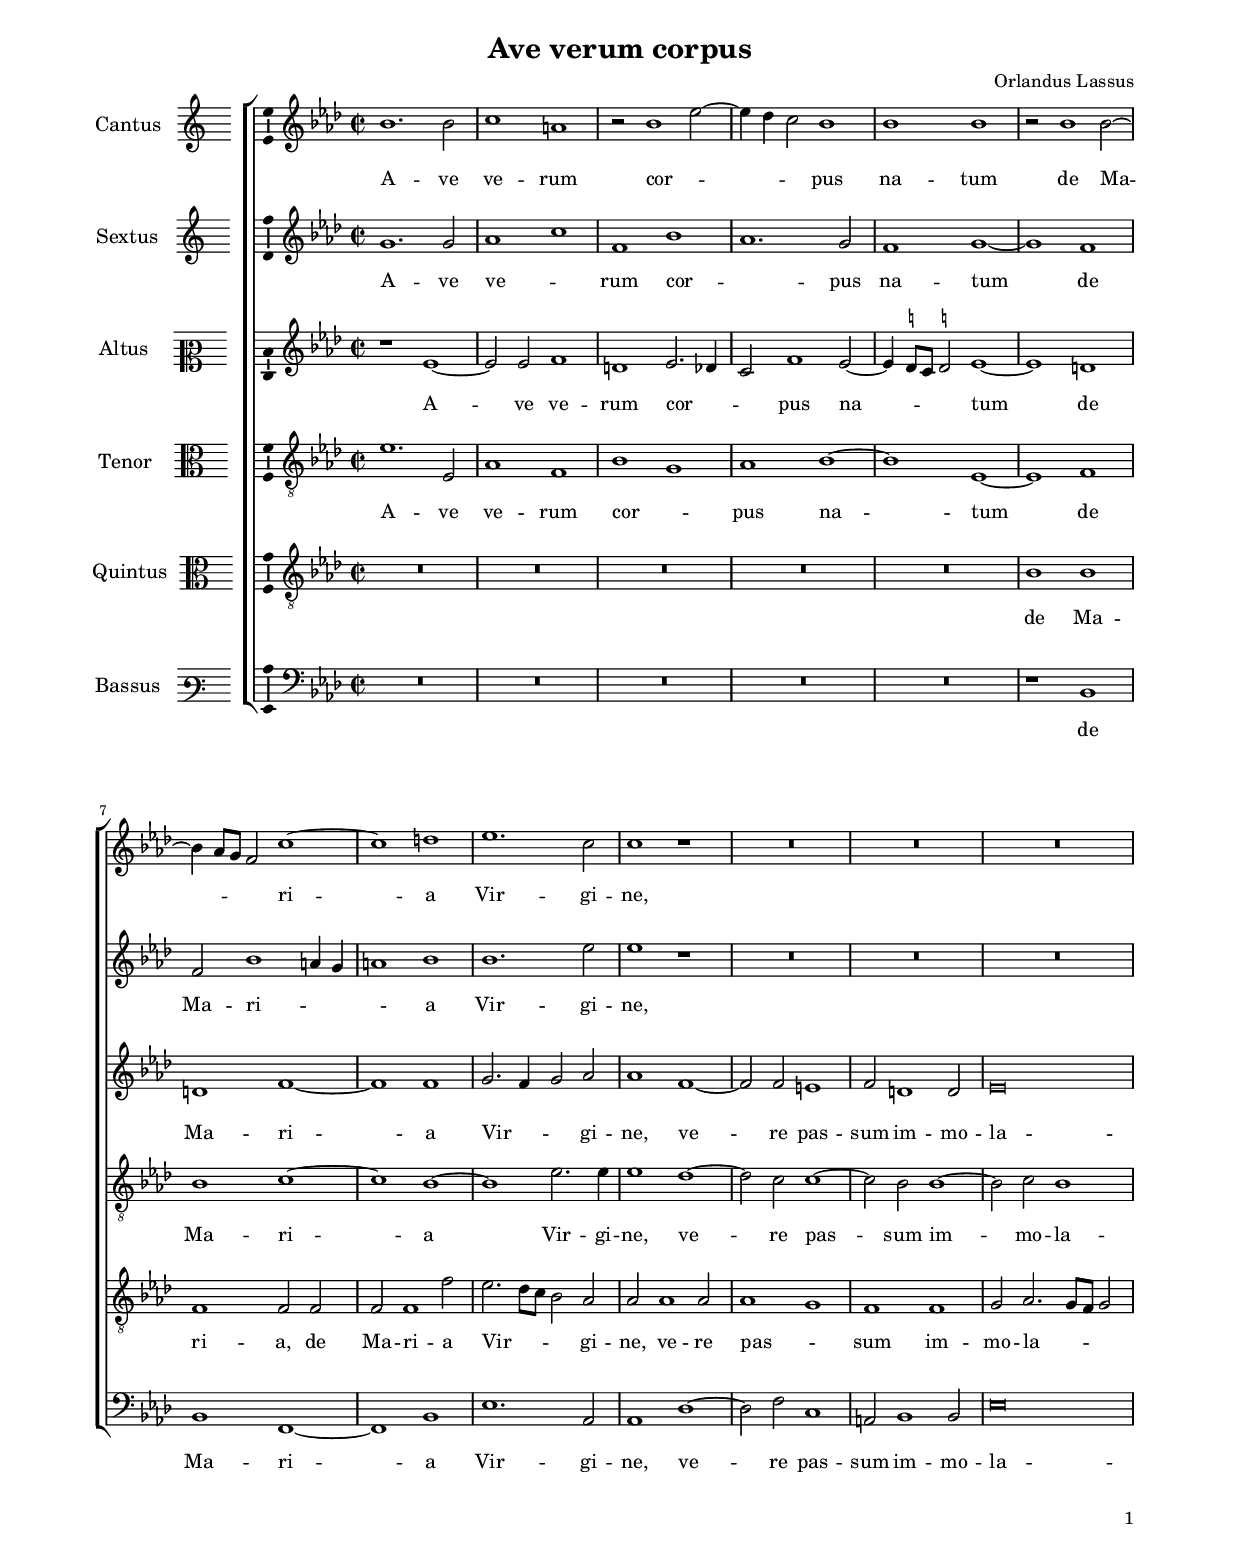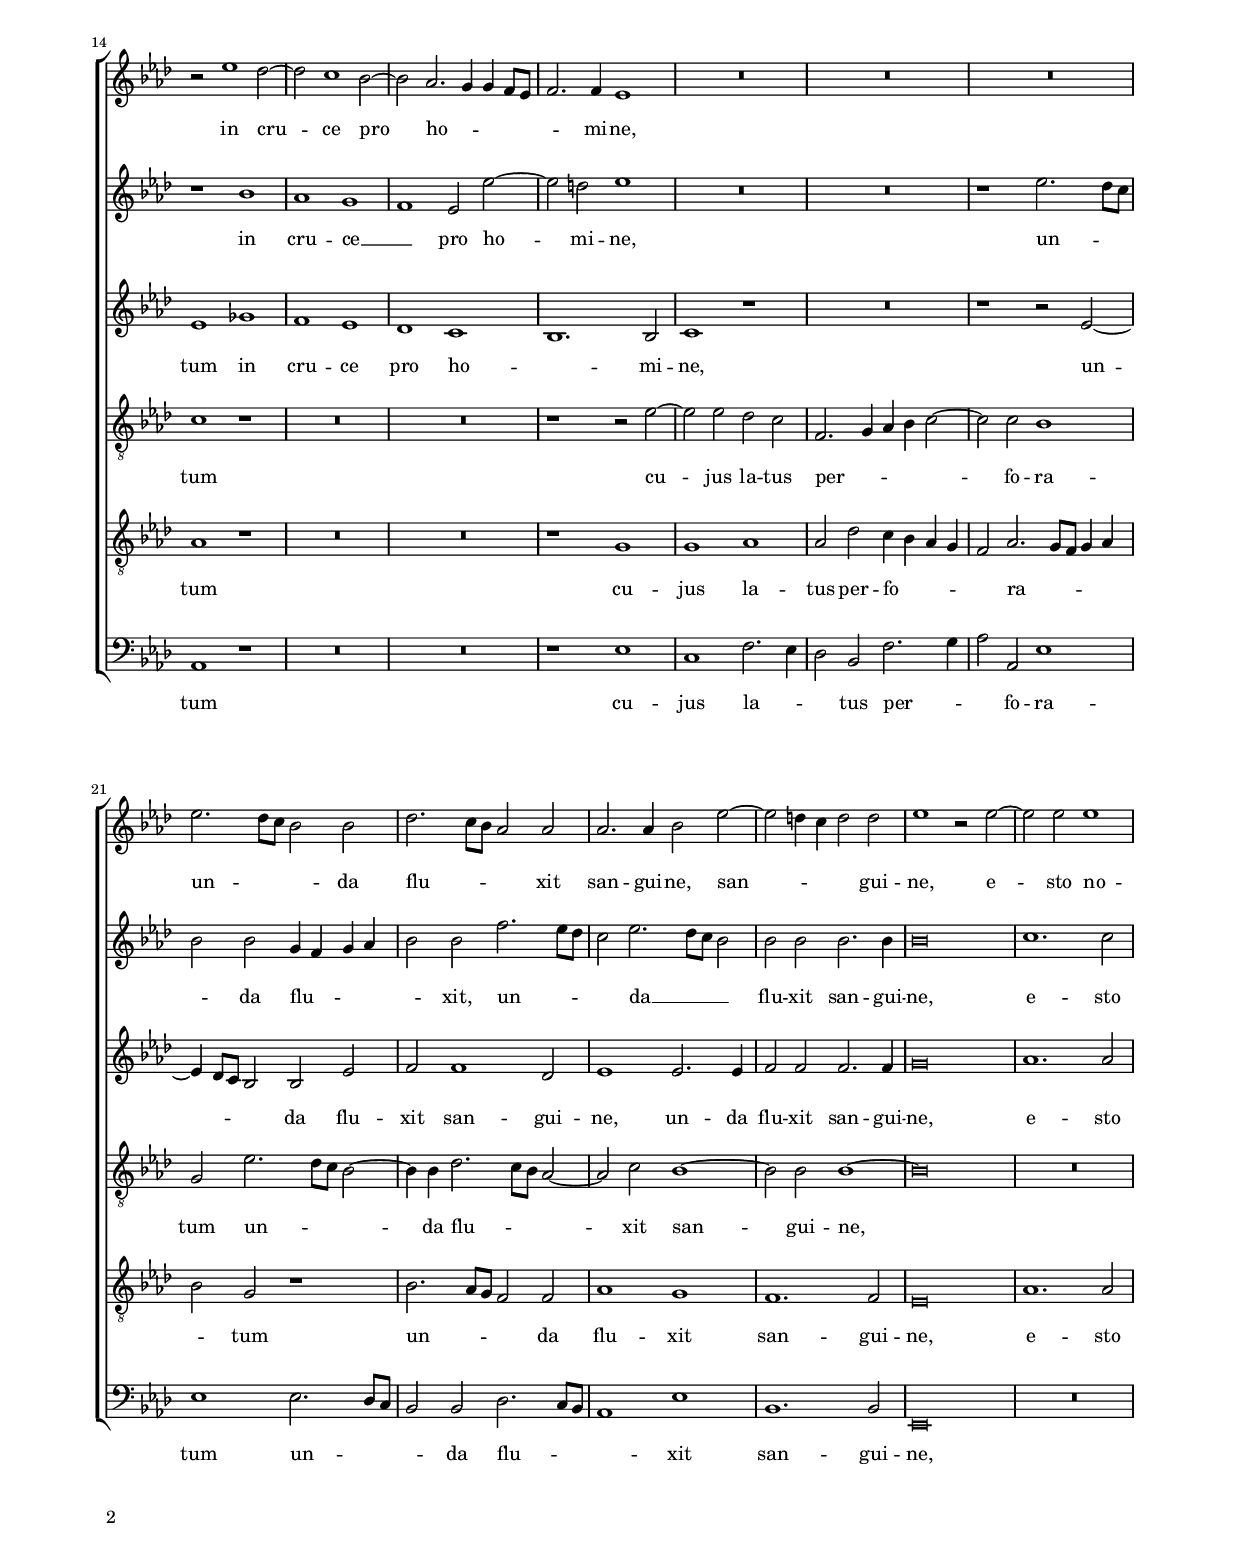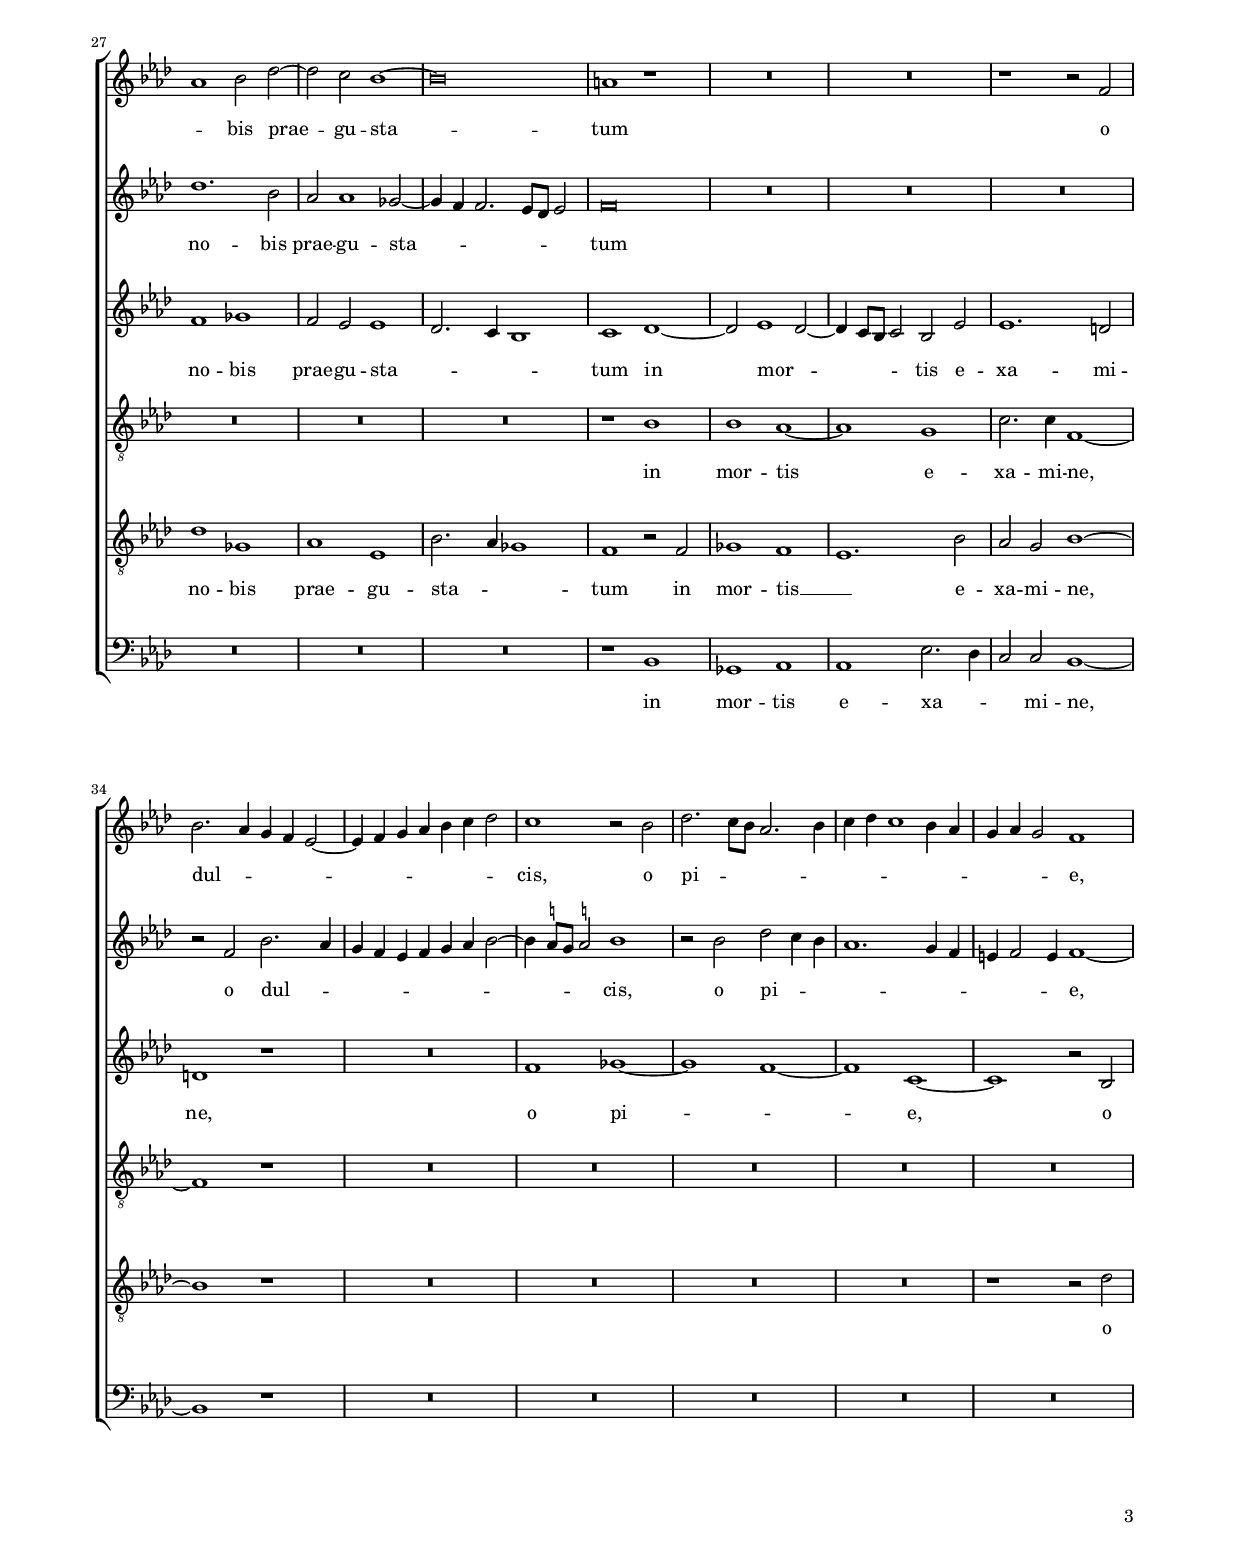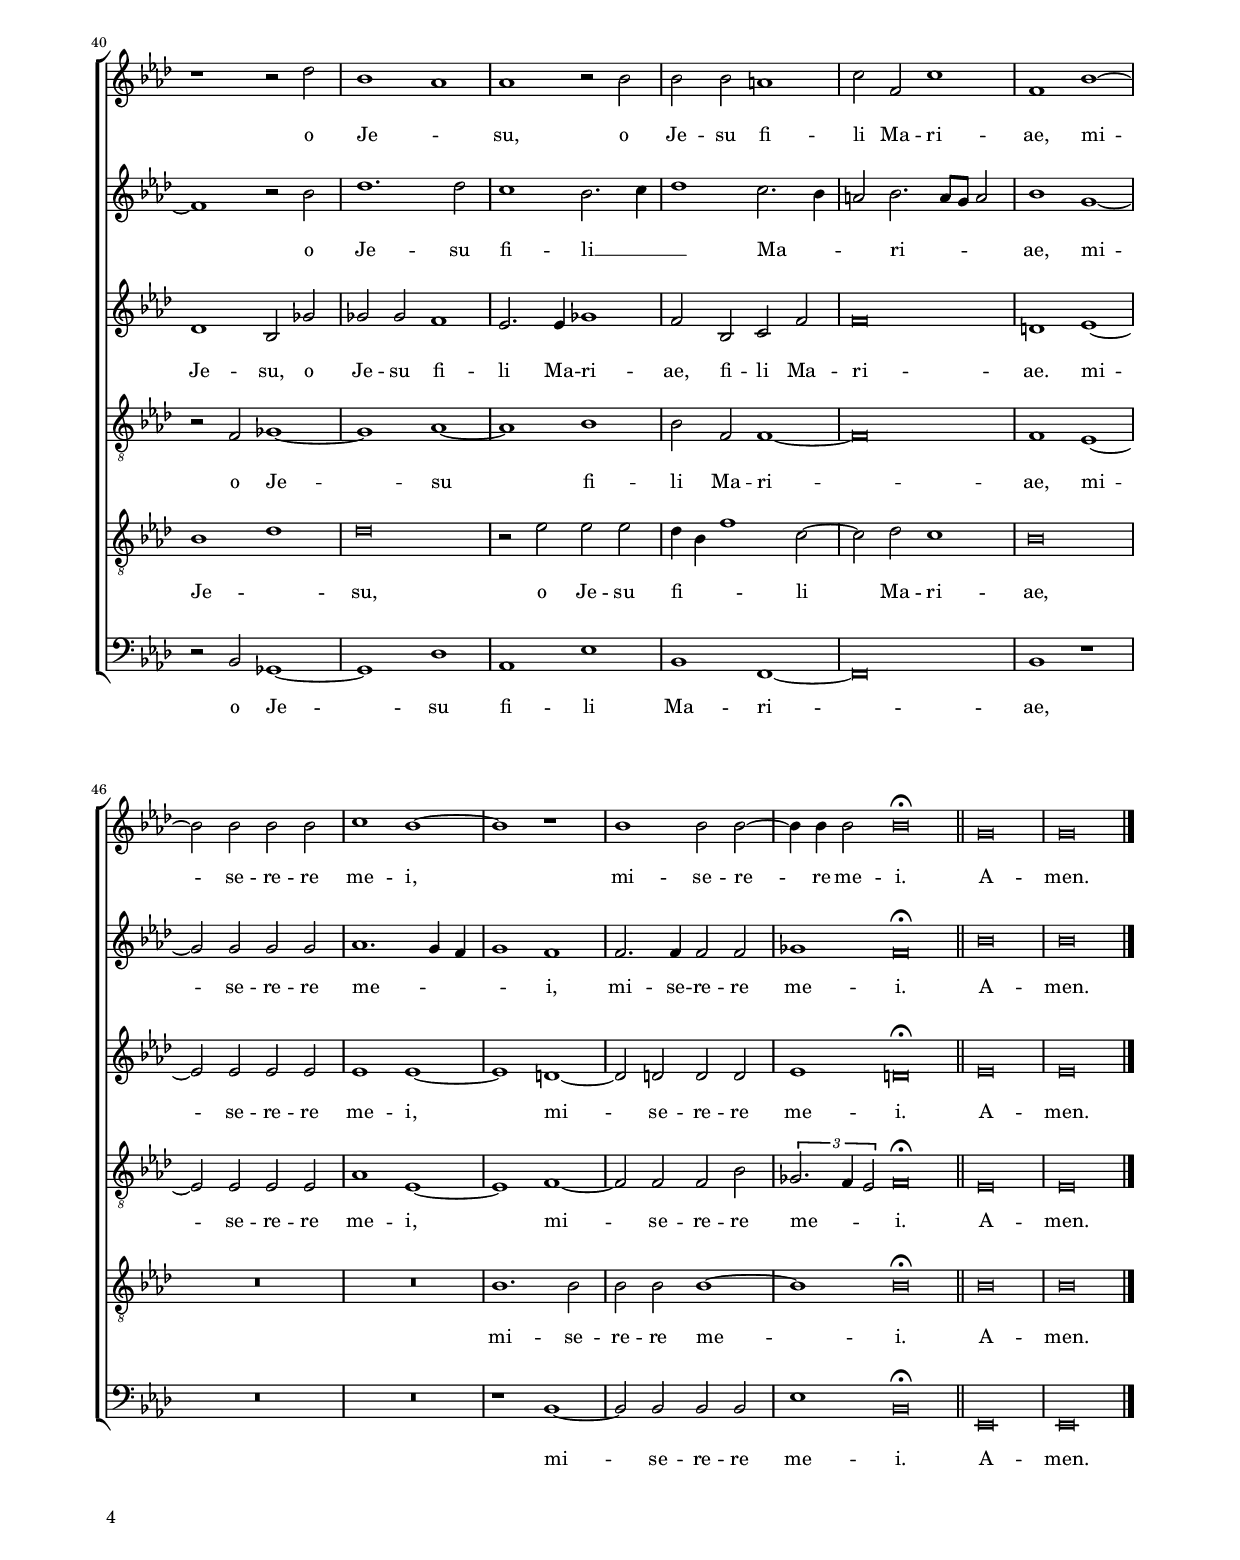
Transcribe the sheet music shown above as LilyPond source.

\header
{
  title="Ave verum corpus"
  composer="Orlandus Lassus"
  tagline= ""
}

\version "2.24.1"
\include "deutsch.ly"
#(set-global-staff-size 15.5 )
% #(set-default-paper-size "letter")
#(ly:set-option 'point-and-click #f)


\paper
	{
	top-margin = 2.5 \cm
	bottom-margin = 1.9 \cm
	left-margin = 1.8 \cm
	right-margin = 1.8 \cm
	ragged-bottom = ##f
	ragged-last-bottom = ##f
	print-page-number = ##f
	system-system-spacing = #'((basic-distance . 17) (minimum-distance . 14) (padding . 7) (strechability . 150))
	oddFooterMarkup=\markup   \fill-line { "" \fromproperty #'page:page-number-string }
	evenFooterMarkup=\markup  \fill-line { \fromproperty #'page:page-number-string "" }
	last-bottom-spacing = #'((basic-distance . 12) (minimum-distance . 7) (padding . 4))
	systems-per-page = 2
	page-count = 4
%	min-systems-per-page = 3
	}


global = {
	\key c \major
	\time 2/2 \set Score.measureLength = #(ly:make-moment 2/1)
	\skip 1*2*49 \set Score.measureLength = #(ly:make-moment 3/1)
	\skip 1*3 \set Score.measureLength = #(ly:make-moment 2/1)
	\bar "||"
	\skip 1*2*2 \bar "|."
	}

ficta = { \once \set suggestAccidentals = ##t }
	
forget = #(define-music-function (music) (ly:music?) #{
	\accidentalStyle forget
	$music
	\accidentalStyle default
	#})



incipitcantus = \markup { \score {
	{
	\set Staff.instrumentName = \markup { \fontsize #1 "Cantus" }
	\key c \major
	\clef violin
	s4 \bar ""
	}
	\layout  {
	raggedright = ##t
	indent = 1.6 \cm
	line-width = 2.5 \cm
	\context { \Staff \remove Time_signature_engraver }
	\override Staff.Clef.Y-extent = #'(0 . 0)
	}} \hspace #1 }


incipitsextus = \markup { \score {
	{
	\set Staff.instrumentName = \markup { \fontsize #1 "Sextus" }
	\key c \major
	\clef violin
	s4 \bar ""
	}
	\layout  {
	raggedright = ##t
	indent = 1.6 \cm
	line-width = 2.5 \cm
	\context { \Staff \remove Time_signature_engraver }
	\override Staff.Clef.Y-extent = #'(0 . 0)
	}} \hspace #1 }
      
      
incipitaltus = \markup { \score {
	{
	\set Staff.instrumentName = \markup { \fontsize #1 "Altus" }
	\key c \major
	\clef mezzosoprano
	s4 \bar ""
	}
	\layout  {
	raggedright = ##t
	indent = 1.6 \cm
	line-width = 2.5 \cm
	\context { \Staff \remove Time_signature_engraver }
	\override Staff.Clef.Y-extent = #'(0 . 0)
	}} \hspace #1 }


incipittenor = \markup { \score {
	{
	\set Staff.instrumentName = \markup { \fontsize #1 "Tenor" }
	\key c \major
	\clef alto
	s4 \bar ""
	}
	\layout  {
	raggedright = ##t
	indent = 1.6 \cm
	line-width = 2.5 \cm
	\context { \Staff \remove Time_signature_engraver }
	\override Staff.Clef.Y-extent = #'(0 . 0)
	}} \hspace #1 }
      
      
incipitquintus = \markup { \score {
	{
	\set Staff.instrumentName = \markup { \fontsize #1 "Quintus" }
	\key c \major
	\clef alto
	s4 \bar ""
	}
	\layout  {
	raggedright = ##t
	indent = 1.6 \cm
	line-width = 2.5 \cm
	\context { \Staff \remove Time_signature_engraver }
	\override Staff.Clef.Y-extent = #'(0 . 0)
	}} \hspace #1 }
      
      
incipitbassus = \markup { \score {
	{
	\set Staff.instrumentName = \markup { \fontsize #1 "Bassus" }
	\key c \major
	\clef varbaritone
	s4 \bar ""
	}
	\layout  {
	raggedright = ##t
	indent = 1.6 \cm
	line-width = 2.5 \cm
	\context { \Staff \remove Time_signature_engraver }
	\override Staff.Clef.Y-extent = #'(0 . 0)
	}} \hspace #1 }


cantus =  \relative c''
	{
	d1. d2
	e1 cis
	r2 d1 g2~
	g4 f e2 d1
%5
	d1 d |
	r2 d1 d2~
	d4 c8 h a2 e'1~
	e1 fis
	g1. e2
%10
	e1 r |
	R\breve
	R\breve
	R\breve
	r2 g1 f2~
%15
	f2 e1 d2~ |
	d2 c2. h4 h a8 g
	a2. a4 g1
	R\breve
	R\breve
%20
	R\breve |
	g'2. f8 e d2 d
	f2. e8 d c2 c
	c2. c4 d2 g~
	g2 fis4 e fis2 fis
%25
	g1 r2 g~ |
	g2 g g1
	c,1 d2 f~
	f2 e d1~
	d\breve
%30
	cis1 r |
	R\breve
	R\breve
	r1 r2 a
	d2. c4 h a g2~
%35
	g4 a h c d e f2 |
	e1 r2 d
	f2. e8 d c2. d4
	e4 f e1 d4 c
	h4 c h2 a1
%40
	r1 r2 f' |
	d1 c
	c1 r2 d
	d2 d cis1
	e2 a, e'1
%45
	a,1 d~ |
	d2 d d d
	e1 d~
	d1 r
	d1 d2 d~
%50
	d4 d d2 d\breve^\fermata |
	h\breve
	h\breve |
	}


sextus = \relative c''
	{
	h1. h2
	c1 e
	a,1 d
	c1. h2
%5
	a1 h~ |
	h1 a
	a2 d1 cis4 h
	cis1 d
	d1. g2
%10
	g1 r |
	R\breve
	R\breve
	R\breve
	r1 d
%15
	c1 h |
	a1 g2 g'~
	g2 fis g1
	R\breve
	R\breve
%20
	r1 g2. f8 e |
	d2 d h4 a h c
	d2 d a'2. g8 f
	e2 g2. f8 e d2
	d2 d d2. d4
%25
	d\breve |
	e1. e2
	f1. d2
	c2 c1 b2~
	b4 a a2. g8 f g2
%30
	a\breve |
	R\breve
	R\breve
	R\breve
	r2 a d2. c4
%35
	h4 a g a h c d2~ |
	d4 \ficta cis8 h \ficta cis!2 d1
	r2 d f e4 d
	c1. h4 a
	gis4 a2 gis4 a1~
%40
	a1 r2 d |
	f1. f2
	e1 d2. e4
	f1 e2. d4
	cis2 d2. cis8 h cis2
%45
	d1 h~ |
	h2 h h h
	c1. h4 a
	h1 a
	a2. a4 a2 a
%50
	b1 a\breve^\fermata |
	d\breve
	d\breve |
	}


altus =  \relative c'
	{
	r1 g'~
	g2 g a1
	fis1 g2. f4
	e2 a1 g2~
%5
	g4 \ficta fis8 e \ficta fis!2 g1~ |
	g1 fis
	fis1 a~
	a1 a
	h2. a4 h2 c
%10
	c1 a~ |
	a2 a gis1
	a2 fis1 fis2
	g\breve
	g1 b
%15
	a1 g |
	f1 e
	d1. d2
	e1 r
	R\breve
%20
	r1 r2 g~ |
	g4 f8 e d2 d g
	a2 a1 f2
	g1 g2. g4
	a2 a a2. a4
%25
	h\breve |
	c1. c2
	a1 b
	a2 g g1
	f2. e4 d1
%30
	e1 f~ |
	f2 g1 f2~
	f4 e8 d e2 d g
	g1. fis2
	fis1 r
%35
	R\breve |
	a1 b~
	b1 a~
	a e~
	e1 r2 d
%40
	f1 d2 b'
	b2 b a1 |
	g2. g4 b1
	a2 d, e a
	a\breve
%45
	fis1 g~
	g2 g g g |
	g1 g~
	g1 fis~
	fis2 fis fis fis
%50
	g1 fis\breve^\fermata
	g\breve |
	g\breve |
	}


tenor =  \relative c'
	{
	g'1. g,2
	c1 a
	d1 h
	c1 d~
%5
	d1 g,~ |
	g1 a
	d1 e~
	e1 d~
	d1 g2. g4
%10
	g1 f~ |
	f2 e e1~
	e2 d d1~
	d2 e d1
	e1 r
%15
	R\breve |
	R\breve
	r1 r2 g~
	g2 g f e
	a,2. h4 c d e2~
%20
	e2 e d1 |
	h2 g'2. f8 e d2~
	d4 d f2. e8 d c2~
	c2 e d1~
	d2 d d1~
%25
	d\breve |
	R\breve
	R\breve
	R\breve
	R\breve
%30
	r1 d |
	d1 c~
	c1 h
	e2. e4 a,1~
	a1 r
%35
	R\breve |
	R\breve
	R\breve
	R\breve
	R\breve
%40
	r2 a b1~ |
	b1 c~
	c1 d
	d2 a a1~
	a\breve
%45
	a1 g~ |
	g2 g g g
	c1 g~
	g1 a~
	a2 a a d
%50
	\tuplet 3/2 { b2. a4 g2 } a\breve^\fermata |
	g\breve
	g\breve |
	}


quintus  =  \relative c'
	{
	R\breve
	R\breve
	R\breve
	R\breve
%5
	R\breve |
	d1 d
	a1 a2 a
	a2 a1 a'2
	g2. f8 e d2 c
%10
	c2 c1 c2 |
	c1 h
	a1 a
	h2 c2. h8 a h2
	c1 r
%15
	R\breve |
	R\breve
	r1 h
	h1 c
	c2 f e4 d c h
%20
	a2 c2. h8 a h4 c |
	d2 h r1
	d2. c8 h a2 a
	c1 h
	a1. a2
%25
	g\breve |
	c1. c2
	f1 b,
	c1 g
	d'2. c4 b1
%30
	a1 r2 a |
	b1 a
	g1. d'2
	c2 h d1~
	d1 r
%35
	R\breve |
	R\breve
	R\breve
	R\breve
	r1 r2 f
%40
	d1 f |
	f\breve
	r2 g g g
	f4 d a'1 e2~
	e2 f e1
%45
	d\breve |
	R\breve
	R\breve
	d1. d2
	d2 d d1~
%50
	d1 d\breve^\fermata |
	d\breve
	d\breve |
	}


bassus  =  \relative c
	{
	R\breve
	R\breve
	R\breve
	R\breve
%5
	R\breve |
	r1 d
	d1 a~
	a1 d
	g1. c,2
%10
	c1 f~ |
	f2 a e1
	cis2 d1 d2
	g\breve
	c,1 r
%15
	R\breve |
	R\breve
	r1 g'
	e1 a2. g4
	f2 d a'2. h4
%20
	c2 c, g'1 |
	g1 g2. f8 e
	d2 d f2. e8 d
	c1 g'
	d1. d2
%25
	g,\breve |
	R\breve
	R\breve
	R\breve
	R\breve
%30
	r1 d' |
	b1 c
	c1 g'2. f4
	e2 e d1~
	d1 r
%35
	R\breve |
	R\breve
	R\breve
	R\breve
	R\breve
%40
	r2 d b1~ |
	b1 f'
	c1 g'
	d1 a~
	a\breve
%45
	d1 r |
	R\breve
	R\breve
	r1 d~
	d2 d d d
%50
	g1 d\breve^\fermata |
	g,\breve
	g\breve |
	}


lyricscantus = \lyricmode {
	A -- ve ve -- rum cor -- _ _ _ pus na -- tum
	de Ma -- _ _ _ ri -- a Vir -- gi -- ne,
	in cru -- ce pro ho -- _ _ _ _ _ mi -- ne,
	un -- _ _ _ da flu -- _ _ _ xit san -- gui -- ne,
	san -- _ _ _ gui -- ne,
	e -- sto no -- _ bis prae -- gu -- sta -- tum
	o dul -- _ _ _ _ _ _ _ _ _ _ cis,
	o pi -- _ _ _ _ _ _ _ _ _ _ _ _ e,
	o Je -- _ su,
	o Je -- su fi -- li Ma -- ri -- ae,
	mi -- se -- re -- re me -- i,
	mi -- se -- re -- re me -- i.
	A -- men.
	}


lyricssextus = \lyricmode {
	A -- ve ve -- _ rum cor -- _ pus na -- tum
	de Ma -- ri -- _ _ _ a Vir -- gi -- ne,
	in cru -- ce __ _ pro ho -- mi -- ne,
	un -- _ _ _ da flu -- _ _ _ _ xit,
	un -- _ _ _ da __ _ _ _ flu -- xit san -- gui -- ne,
	e -- sto no -- bis prae -- gu -- sta -- _ _ _ _ _ tum
	o dul -- _ _ _ _ _ _ _ _ _ _ _ cis,
	o pi -- _ _ _ _ _ _ _ _ e,
	o Je -- su fi -- li __ _ _ Ma -- _ _ ri -- _ _ _ ae,
	mi -- se -- re -- re me -- _ _ _ i,
	mi -- se -- re -- re me -- i.
	A -- men.
	}


lyricsaltus = \lyricmode {
	A -- ve ve -- rum cor -- _ _ pus na -- _ _ _ tum
	de Ma -- ri -- a Vir -- _ _ gi -- ne,
	ve -- re pas -- sum im -- mo -- la -- tum
	in cru -- ce pro ho -- _ mi -- ne,
	un -- _ _ _ da flu -- xit san -- gui -- ne,
	un -- da flu -- xit san -- gui -- ne,
	e -- sto no -- bis prae -- gu -- sta -- _ _ _ tum
	in mor -- _ _ _ _ tis e -- xa -- mi -- ne,
	o pi -- _ e,
	o Je -- su,
	o Je -- su fi -- li Ma -- ri -- ae,
	fi -- li Ma -- ri -- ae.
	mi -- se -- re -- re me -- i,
	mi -- se -- re -- re me -- i.
	A -- men.
	}
	

lyricstenor = \lyricmode {
	A -- ve ve -- rum cor -- _ pus na -- tum
	de Ma -- ri -- a Vir -- gi -- ne,
	ve -- re pas -- sum im -- mo -- la -- tum
	cu -- jus la -- tus per -- _ _ _ _ fo -- ra -- tum
	un -- _ _ _ da flu -- _ _ _ xit san -- gui -- ne,
	in mor -- tis e -- xa -- mi -- ne,
	o Je -- su fi -- li Ma -- ri -- ae,
	mi -- se -- re -- re me -- i,
	mi -- se -- re -- re me -- _ _ i.
	A -- men.
	}


lyricsquintus = \lyricmode {
	de Ma -- ri -- a,
	de Ma -- ri -- a Vir -- _ _ _ gi -- ne,
	ve -- re pas -- _ sum im -- mo -- la -- _ _ _ tum
	cu -- jus la -- tus per -- fo -- _ _ _ _ ra -- _ _ _ _ _ tum
	un -- _ _ _ da flu -- xit san -- gui -- ne,
	e -- sto no -- bis prae -- gu -- sta -- _ _ tum
	in mor -- tis __ _ e -- xa -- mi -- ne,
	o Je -- _ su,
	o Je -- su fi -- _ _ li Ma -- ri -- ae,
	mi -- se -- re -- re me -- i.
	A -- men.
	}


lyricsbassus = \lyricmode {
	de Ma -- ri -- a Vir -- gi -- ne,
	ve -- re pas -- sum im -- mo -- la -- tum
	cu -- jus la -- _ _ tus per -- _ _ fo -- ra -- tum
	un -- _ _ _ da flu -- _ _ _ xit san -- gui -- ne,
	in mor -- tis e -- xa -- _ _ mi -- ne,
	o Je -- su fi -- li Ma -- ri -- ae,
	mi -- se -- re -- re me -- i.
	A -- men.
	}


\score
{  
	\transpose c as, {
	\new ChoirStaff \with { \override StaffGrouper.staff-staff-spacing.basic-distance = #13 }
	<<

	\new Staff << \global
	\new Voice="v1" {
		\set Staff.instrumentName=\incipitcantus
		\set Staff.midiInstrument = "reed organ"
		\clef violin
		\cantus }
	\new Lyrics \lyricsto "v1" {\lyricscantus }
	>>


	\new Staff << \global
	\new Voice="v6" {
		\set Staff.instrumentName=\incipitsextus
		\set Staff.midiInstrument = "reed organ"
		\clef violin 
		\sextus}
	\new Lyrics \lyricsto "v6" {\lyricssextus }
	>>


	\new Staff << \global
	\new Voice="v2" {
		\set Staff.instrumentName=\incipitaltus
		\set Staff.midiInstrument = "reed organ"
		\clef violin % "G_8"
		\altus}
	\new Lyrics \lyricsto "v2" {\lyricsaltus }
	>>


	\new Staff << \global
	\new Voice="v3" {
		\set Staff.instrumentName=\incipittenor
		\set Staff.midiInstrument = "reed organ"
		\clef "G_8"
		\tenor }
	\new Lyrics \lyricsto "v3" {\lyricstenor }
	>>


	\new Staff << \global
	\new Voice="v5" {
		\set Staff.instrumentName=\incipitquintus
		\set Staff.midiInstrument = "reed organ"
		\clef "G_8"
		\quintus}
	\new Lyrics \lyricsto "v5" {\lyricsquintus }
	>>


	\new Staff << \global
	\new Voice="v4" {
		\set Staff.instrumentName=\incipitbassus
		\set Staff.midiInstrument = "reed organ"
		\clef bass 
		\bassus }
	\new Lyrics \lyricsto "v4" {\lyricsbassus}
	>>

	>>
	} % transpose

	\layout
	{
	indent = 2.5 \cm
	\context { \Lyrics \override VerticalAxisGroup.nonstaff-relatedstaff-spacing.padding = #2.5 }
%	\context { \Lyrics \override LyricText.font-size = #1 }
	\context { \Staff \override TimeSignature.break-visibility = #end-of-line-invisible }
	\context { \Staff \consists Ambitus_engraver }
	\context { \Score \override BarNumber.padding = #2 }
	\context { \Voice \override NoteHead.style = #'baroque }
	}

\midi
	{
	\tempo 2 = 90
	}

}


% EOF
